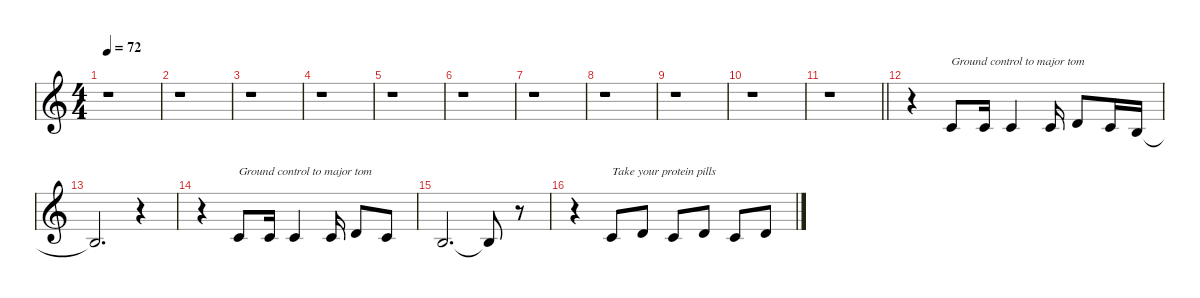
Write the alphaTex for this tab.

\defaultSystemsLayout 4
\hideDynamics
\bracketExtendMode nobrackets
\singleTrackTrackNamePolicy hidden
\multiTrackTrackNamePolicy hidden
\otherSystemsTrackNameOrientation horizontal
\track ("Voice" "od.guit.") {mute instrument overdrivenguitar}
\staff {score}
\tuning (E4 B3 G3 D3 A2 E2)
\ts (4 4)
\tempo 72
\clef g2
\ks c
r.1{dy fff instrument overdrivenguitar beam Down} |
r.1{beam Down} |
r.1{beam Down} |
r.1{beam Down} |
r.1{beam Down} |
r.1{beam Down} |
r.1{beam Down} |
r.1{beam Down} |
r.1{beam Down} |
r.1{beam Down} |
\barLineRight lightlight
r.1{beam Down} |
r.4{beam Down} 8.6.8{txt "Ground control to major tom" beam Up} 8.6.16{beam Up} 8.6.4{beam Up} 8.6.16{beam Up} 5.5.8{beam Up} 8.6.16{beam Up} 7.6.16{beam Up} |
7.6{t}.2{d dy f beam Up} r.4{beam Up} |
r.4{beam Down} 8.6.8{txt "Ground control to major tom" dy fff beam Up} 8.6.16{beam Up} 8.6.4{beam Up} 8.6.16{beam Up} 5.5.8{beam Up} 8.6.8{beam Up} |
7.6.2{d beam Up} 7.6{t}.8{dy f beam Up} r.8{beam Up} |
r.4{beam Down} 8.6.8{txt "Take your protein pills " dy fff beam Up} 5.5.8{beam Up} 8.6.8{beam Up} 5.5.8{beam Up} 8.6.8{beam Up} 5.5.8{beam Up}
